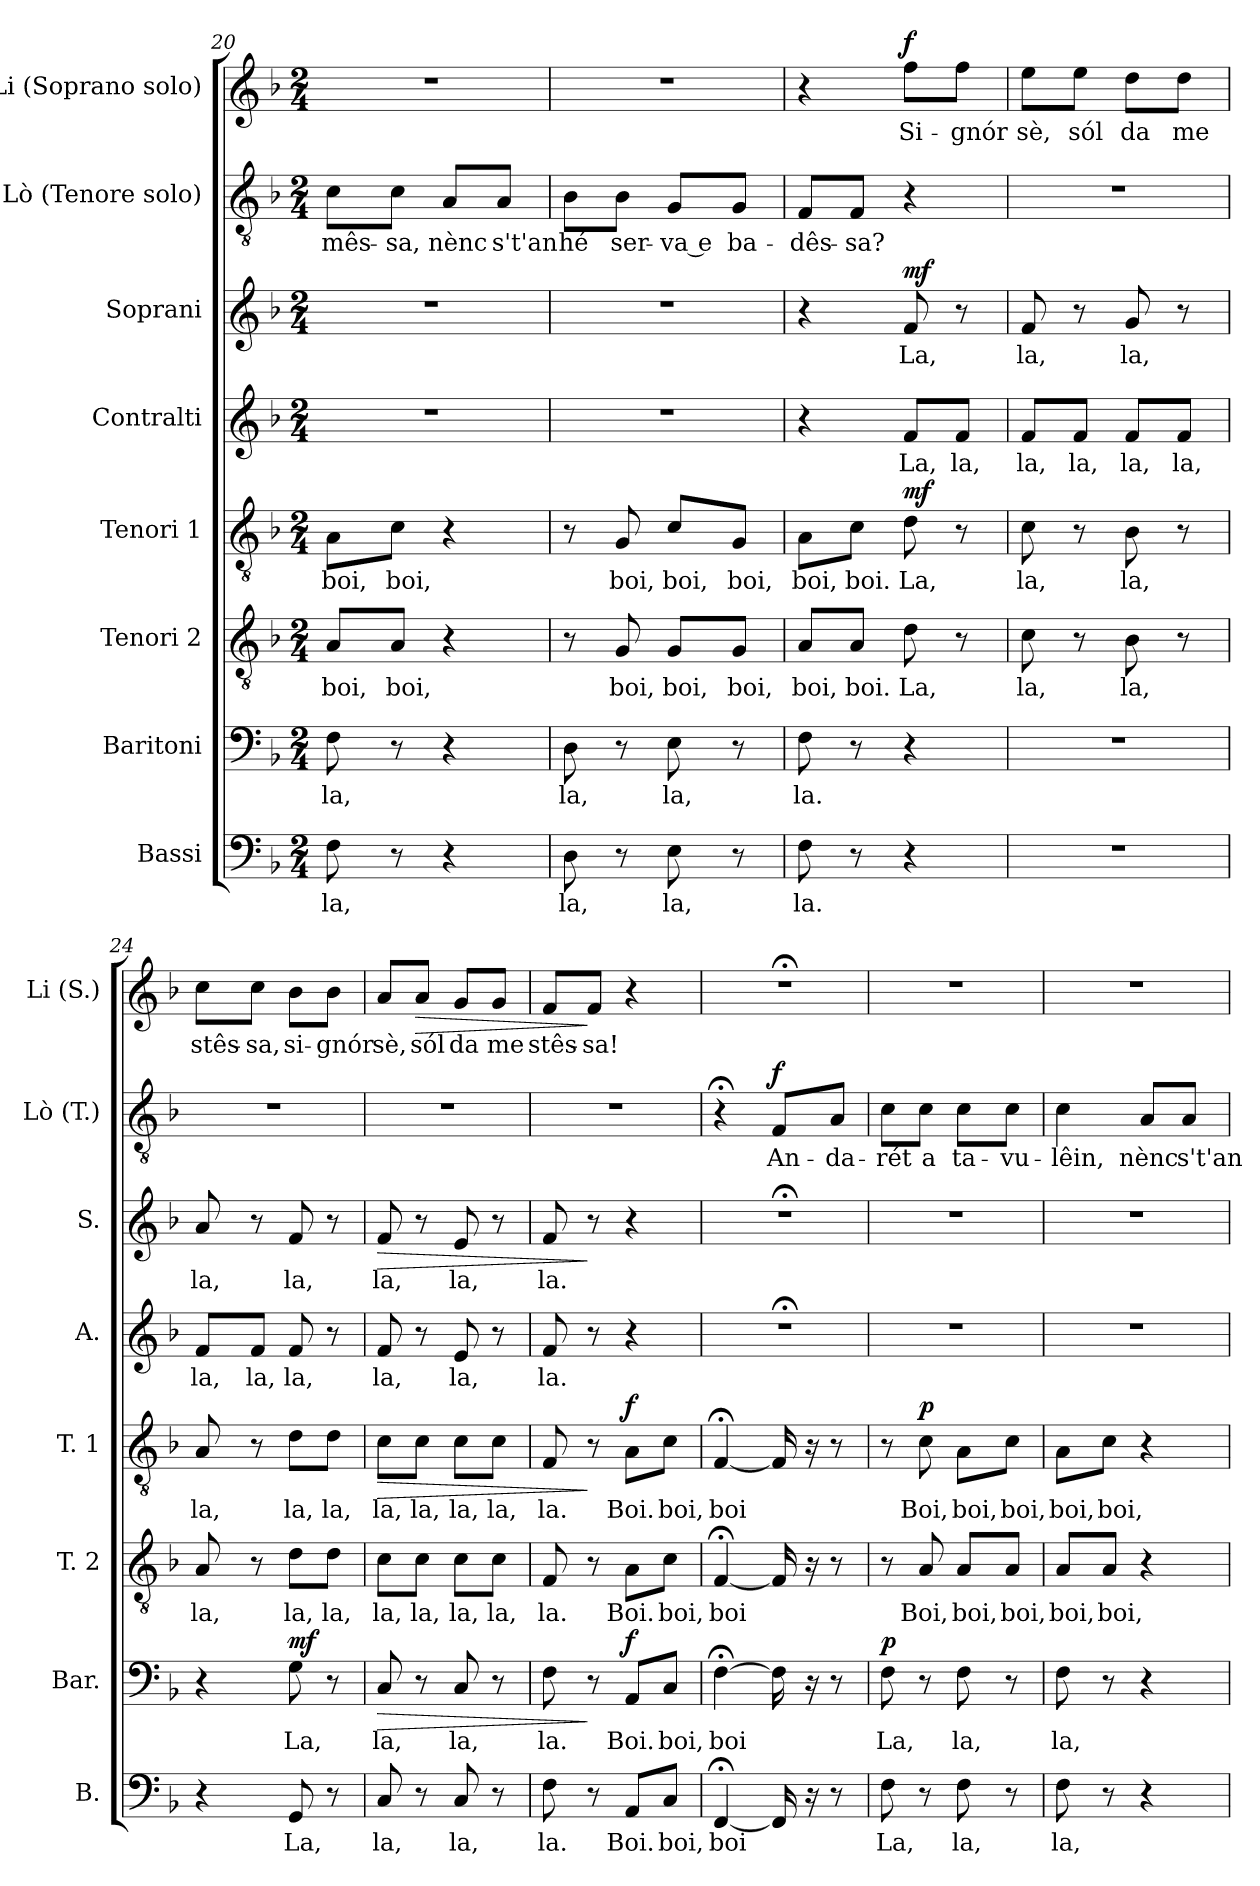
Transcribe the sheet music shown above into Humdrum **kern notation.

**kern	**text	**kern	**text	**dynam	**kern	**text	**kern	**text	**dynam	**kern	**text	**kern	**text	**dynam	**kern	**text	**dynam	**kern	**text	**dynam
*part8	*part8	*part7	*part7	*part7	*part6	*part6	*part5	*part5	*part5	*part4	*part4	*part3	*part3	*part3	*part2	*part2	*part2	*part1	*part1	*part1
*staff8	*staff8	*staff7	*staff7	*staff7	*staff6	*staff6	*staff5	*staff5	*staff5	*staff4	*staff4	*staff3	*staff3	*staff3	*staff2	*staff2	*staff2	*staff1	*staff1	*staff1
*I"Bassi	*	*I"Baritoni	*	*	*I"Tenori 2	*	*I"Tenori 1	*	*	*I"Contralti	*	*I"Soprani	*	*	*I"Lò (Tenore solo)	*	*	*I"Li (Soprano solo)	*	*
*I'B.	*	*I'Bar.	*	*	*I'T. 2	*	*I'T. 1	*	*	*I'A.	*	*I'S.	*	*	*I'Lò (T.)	*	*	*I'Li (S.)	*	*
*clefF4	*	*clefF4	*	*	*clefGv2	*	*clefGv2	*	*	*clefG2	*	*clefG2	*	*	*clefGv2	*	*	*clefG2	*	*
*k[b-]	*	*k[b-]	*	*	*k[b-]	*	*k[b-]	*	*	*k[b-]	*	*k[b-]	*	*	*k[b-]	*	*	*k[b-]	*	*
*M2/4	*	*M2/4	*	*	*M2/4	*	*M2/4	*	*	*M2/4	*	*M2/4	*	*	*M2/4	*	*	*M2/4	*	*
=20	=20	=20	=20	=20	=20	=20	=20	=20	=20	=20	=20	=20	=20	=20	=20	=20	=20	=20	=20	=20
!	!LO:LY:b	!	!LO:LY:b	!	!	!LO:LY:b	!	!LO:LY:b	!	!	!	!	!	!	!	!LO:LY:b	!	!	!	!
8F\	la,	8F\	la,	.	8A/L	boi,	8A\L	boi,	.	2r	.	2r	.	.	8c\L	mês-	.	2r	.	.
!	!	!	!	!	!	!LO:LY:b	!	!LO:LY:b	!	!	!	!	!	!	!	!LO:LY:b	!	!	!	!
8r	.	8r	.	.	8A/J	boi,	8c\J	boi,	.	.	.	.	.	.	8c\J	-sa,	.	.	.	.
!	!	!	!	!	!	!	!	!	!	!	!	!	!	!	!	!LO:LY:b	!	!	!	!
4r	.	4r	.	.	4r	.	4r	.	.	.	.	.	.	.	8A/L	nènc	.	.	.	.
!	!	!	!	!	!	!	!	!	!	!	!	!	!	!	!	!LO:LY:b	!	!	!	!
.	.	.	.	.	.	.	.	.	.	.	.	.	.	.	8A/J	s't'an	.	.	.	.
=21	=21	=21	=21	=21	=21	=21	=21	=21	=21	=21	=21	=21	=21	=21	=21	=21	=21	=21	=21	=21
!	!LO:LY:b	!	!LO:LY:b	!	!	!	!	!	!	!	!	!	!	!	!	!LO:LY:b	!	!	!	!
8D\	la,	8D\	la,	.	8r	.	8r	.	.	2r	.	2r	.	.	8B-\L	hé	.	2r	.	.
!	!	!	!	!	!	!LO:LY:b	!	!LO:LY:b	!	!	!	!	!	!	!	!LO:LY:b	!	!	!	!
8r	.	8r	.	.	8G/	boi,	8G/	boi,	.	.	.	.	.	.	8B-\J	ser-	.	.	.	.
!	!LO:LY:b	!	!LO:LY:b	!	!	!LO:LY:b	!	!LO:LY:b	!	!	!	!	!	!	!	!LO:LY:b	!	!	!	!
8E\	la,	8E\	la,	.	8G/L	boi,	8c/L	boi,	.	.	.	.	.	.	8G/L	va e	.	.	.	.
!	!	!	!	!	!	!LO:LY:b	!	!LO:LY:b	!	!	!	!	!	!	!	!LO:LY:b	!	!	!	!
8r	.	8r	.	.	8G/J	boi,	8G/J	boi,	.	.	.	.	.	.	8G/J	ba-	.	.	.	.
!!LO:PB:g=z
=22	=22	=22	=22	=22	=22	=22	=22	=22	=22	=22	=22	=22	=22	=22	=22	=22	=22	=22	=22	=22
!	!LO:LY:b	!	!LO:LY:b	!	!	!LO:LY:b	!	!LO:LY:b	!	!	!	!	!	!	!	!LO:LY:b	!	!	!	!
8F\	la.	8F\	la.	.	8A/L	boi,	8A\L	boi,	.	4r	.	4r	.	.	8F/L	-dês-	.	4r	.	.
!	!	!	!	!	!	!LO:LY:b	!	!LO:LY:b	!	!	!	!	!	!	!	!LO:LY:b	!	!	!	!
8r	.	8r	.	.	8A/J	boi.	8c\J	boi.	.	.	.	.	.	.	8F/J	-sa?	.	.	.	.
!	!	!	!	!	!	!LO:LY:b	!	!LO:LY:b	!LO:DY:a	!	!LO:LY:b	!	!LO:LY:b	!LO:DY:a	!	!	!	!	!LO:LY:b	!LO:DY:a
4r	.	4r	.	.	8d\	La,	8d\	La,	mf	8f/L	La,	8f/	La,	mf	4r	.	.	8ff\L	Si-	f
!	!	!	!	!	!	!	!	!	!	!	!LO:LY:b	!	!	!	!	!	!	!	!LO:LY:b	!
.	.	.	.	.	8r	.	8r	.	.	8f/J	la,	8r	.	.	.	.	.	8ff\J	-gnór	.
=23	=23	=23	=23	=23	=23	=23	=23	=23	=23	=23	=23	=23	=23	=23	=23	=23	=23	=23	=23	=23
!	!	!	!	!	!	!LO:LY:b	!	!LO:LY:b	!	!	!LO:LY:b	!	!LO:LY:b	!	!	!	!	!	!LO:LY:b	!
2r	.	2r	.	.	8c\	la,	8c\	la,	.	8f/L	la,	8f/	la,	.	2r	.	.	8ee\L	sè,	.
!	!	!	!	!	!	!	!	!	!	!	!LO:LY:b	!	!	!	!	!	!	!	!LO:LY:b	!
.	.	.	.	.	8r	.	8r	.	.	8f/J	la,	8r	.	.	.	.	.	8ee\J	sól	.
!	!	!	!	!	!	!LO:LY:b	!	!LO:LY:b	!	!	!LO:LY:b	!	!LO:LY:b	!	!	!	!	!	!LO:LY:b	!
.	.	.	.	.	8B-\	la,	8B-\	la,	.	8f/L	la,	8g/	la,	.	.	.	.	8dd\L	da	.
!	!	!	!	!	!	!	!	!	!	!	!LO:LY:b	!	!	!	!	!	!	!	!LO:LY:b	!
.	.	.	.	.	8r	.	8r	.	.	8f/J	la,	8r	.	.	.	.	.	8dd\J	me	.
=24	=24	=24	=24	=24	=24	=24	=24	=24	=24	=24	=24	=24	=24	=24	=24	=24	=24	=24	=24	=24
!	!	!	!	!	!	!LO:LY:b	!	!LO:LY:b	!	!	!LO:LY:b	!	!LO:LY:b	!	!	!	!	!	!LO:LY:b	!
4r	.	4r	.	.	8A/	la,	8A/	la,	.	8f/L	la,	8a/	la,	.	2r	.	.	8cc\L	stês-	.
!	!	!	!	!	!	!	!	!	!	!	!LO:LY:b	!	!	!	!	!	!	!	!LO:LY:b	!
.	.	.	.	.	8r	.	8r	.	.	8f/J	la,	8r	.	.	.	.	.	8cc\J	-sa,	.
!	!LO:LY:b	!	!LO:LY:b	!LO:DY:a	!	!LO:LY:b	!	!LO:LY:b	!	!	!LO:LY:b	!	!LO:LY:b	!	!	!	!	!	!LO:LY:b	!
8GG/	La,	8G\	La,	mf	8d\L	la,	8d\L	la,	.	8f/	la,	8f/	la,	.	.	.	.	8b-\L	si-	.
!	!	!	!	!	!	!LO:LY:b	!	!LO:LY:b	!	!	!	!	!	!	!	!	!	!	!LO:LY:b	!
8r	.	8r	.	.	8d\J	la,	8d\J	la,	.	8r	.	8r	.	.	.	.	.	8b-\J	-gnór	.
=25	=25	=25	=25	=25	=25	=25	=25	=25	=25	=25	=25	=25	=25	=25	=25	=25	=25	=25	=25	=25
!	!LO:LY:b	!	!LO:LY:b	!LO:HP:b	!	!LO:LY:b	!	!LO:LY:b	!LO:HP:b	!	!LO:LY:b	!	!LO:LY:b	!LO:HP:b	!	!	!	!	!LO:LY:b	!
8C/	la,	8C/	la,	>	8c\L	la,	8c\L	la,	>	8f/	la,	8f/	la,	>	2r	.	.	8a/L	sè,	.
!	!	!	!	!	!	!LO:LY:b	!	!LO:LY:b	!	!	!	!	!	!	!	!	!	!	!LO:LY:b	!LO:HP:b
8r	.	8r	.	.	8c\J	la,	8c\J	la,	.	8r	.	8r	.	.	.	.	.	8a/J	sól	>
!	!LO:LY:b	!	!LO:LY:b	!	!	!LO:LY:b	!	!LO:LY:b	!	!	!LO:LY:b	!	!LO:LY:b	!	!	!	!	!	!LO:LY:b	!
8C/	la,	8C/	la,	.	8c\L	la,	8c\L	la,	.	8e/	la,	8e/	la,	.	.	.	.	8g/L	da	.
!	!	!	!	!	!	!LO:LY:b	!	!LO:LY:b	!	!	!	!	!	!	!	!	!	!	!LO:LY:b	!
8r	.	8r	.	.	8c\J	la,	8c\J	la,	.	8r	.	8r	.	.	.	.	.	8g/J	me	.
!!LO:PB:g=z
=26	=26	=26	=26	=26	=26	=26	=26	=26	=26	=26	=26	=26	=26	=26	=26	=26	=26	=26	=26	=26
!	!LO:LY:b	!	!LO:LY:b	!	!	!LO:LY:b	!	!LO:LY:b	!	!	!LO:LY:b	!	!LO:LY:b	!	!	!	!	!	!LO:LY:b	!
8F\	la.	8F\	la.	.	8F/	la.	8F/	la.	.	8f/	la.	8f/	la.	.	2r	.	.	8f/L	stês-	.
!	!	!	!	!	!	!	!	!	!	!	!	!	!	!	!	!	!	!	!LO:LY:b	!
8r	.	8r	.	]	8r	.	8r	.	]	8r	.	8r	.	]	.	.	.	8f/J	-sa!	]
!	!LO:LY:b	!	!LO:LY:b	!LO:DY:a	!	!LO:LY:b	!	!LO:LY:b	!LO:DY:a	!	!	!	!	!	!	!	!	!	!	!
8AA/L	Boi.	8AA/L	Boi.	f	8A\L	Boi.	8A\L	Boi.	f	4r	.	4r	.	.	.	.	.	4r	.	.
!	!LO:LY:b	!	!LO:LY:b	!	!	!LO:LY:b	!	!LO:LY:b	!	!	!	!	!	!	!	!	!	!	!	!
8C/J	boi,	8C/J	boi,	.	8c\J	boi,	8c\J	boi,	.	.	.	.	.	.	.	.	.	.	.	.
=27	=27	=27	=27	=27	=27	=27	=27	=27	=27	=27	=27	=27	=27	=27	=27	=27	=27	=27	=27	=27
!	!LO:LY:b	!	!LO:LY:b	!	!	!LO:LY:b	!	!LO:LY:b	!	!	!	!	!	!	!	!	!	!	!	!
[4FF;</	boi	[4F;<\	boi	.	[4F;</	boi	[4F;</	boi	.	2r;<	.	2r;<	.	.	4r;<	.	.	2r;<	.	.
!	!	!	!	!	!	!	!	!	!	!	!	!	!	!	!	!LO:LY:b	!LO:DY:a	!	!	!
16FF/]	.	16F\]	.	.	16F/]	.	16F/]	.	.	.	.	.	.	.	8F/L	An-	f	.	.	.
16r	.	16r	.	.	16r	.	16r	.	.	.	.	.	.	.	.	.	.	.	.	.
!	!	!	!	!	!	!	!	!	!	!	!	!	!	!	!	!LO:LY:b	!	!	!	!
8r	.	8r	.	.	8r	.	8r	.	.	.	.	.	.	.	8A/J	-da-	.	.	.	.
=28	=28	=28	=28	=28	=28	=28	=28	=28	=28	=28	=28	=28	=28	=28	=28	=28	=28	=28	=28	=28
!	!LO:LY:b	!	!LO:LY:b	!LO:DY:a	!	!	!	!	!	!	!	!	!	!	!	!LO:LY:b	!	!	!	!
8F\	La,	8F\	La,	p	8r	.	8r	.	.	2r	.	2r	.	.	8c\L	-rét	.	2r	.	.
!	!	!	!	!	!	!LO:LY:b	!	!LO:LY:b	!LO:DY:a	!	!	!	!	!	!	!LO:LY:b	!	!	!	!
8r	.	8r	.	.	8A/	Boi,	8c\	Boi,	p	.	.	.	.	.	8c\J	a	.	.	.	.
!	!LO:LY:b	!	!LO:LY:b	!	!	!LO:LY:b	!	!LO:LY:b	!	!	!	!	!	!	!	!LO:LY:b	!	!	!	!
8F\	la,	8F\	la,	.	8A/L	boi,	8A\L	boi,	.	.	.	.	.	.	8c\L	ta-	.	.	.	.
!	!	!	!	!	!	!LO:LY:b	!	!LO:LY:b	!	!	!	!	!	!	!	!LO:LY:b	!	!	!	!
8r	.	8r	.	.	8A/J	boi,	8c\J	boi,	.	.	.	.	.	.	8c\J	-vu-	.	.	.	.
=29	=29	=29	=29	=29	=29	=29	=29	=29	=29	=29	=29	=29	=29	=29	=29	=29	=29	=29	=29	=29
!	!LO:LY:b	!	!LO:LY:b	!	!	!LO:LY:b	!	!LO:LY:b	!	!	!	!	!	!	!	!LO:LY:b	!	!	!	!
8F\	la,	8F\	la,	.	8A/L	boi,	8A\L	boi,	.	2r	.	2r	.	.	4c\	-lêin,	.	2r	.	.
!	!	!	!	!	!	!LO:LY:b	!	!LO:LY:b	!	!	!	!	!	!	!	!	!	!	!	!
8r	.	8r	.	.	8A/J	boi,	8c\J	boi,	.	.	.	.	.	.	.	.	.	.	.	.
!	!	!	!	!	!	!	!	!	!	!	!	!	!	!	!	!LO:LY:b	!	!	!	!
4r	.	4r	.	.	4r	.	4r	.	.	.	.	.	.	.	8A/L	nènc	.	.	.	.
!	!	!	!	!	!	!	!	!	!	!	!	!	!	!	!	!LO:LY:b	!	!	!	!
.	.	.	.	.	.	.	.	.	.	.	.	.	.	.	8A/J	s't'an	.	.	.	.
=	=	=	=	=	=	=	=	=	=	=	=	=	=	=	=	=	=	=	=	=
*-	*-	*-	*-	*-	*-	*-	*-	*-	*-	*-	*-	*-	*-	*-	*-	*-	*-	*-	*-	*-
